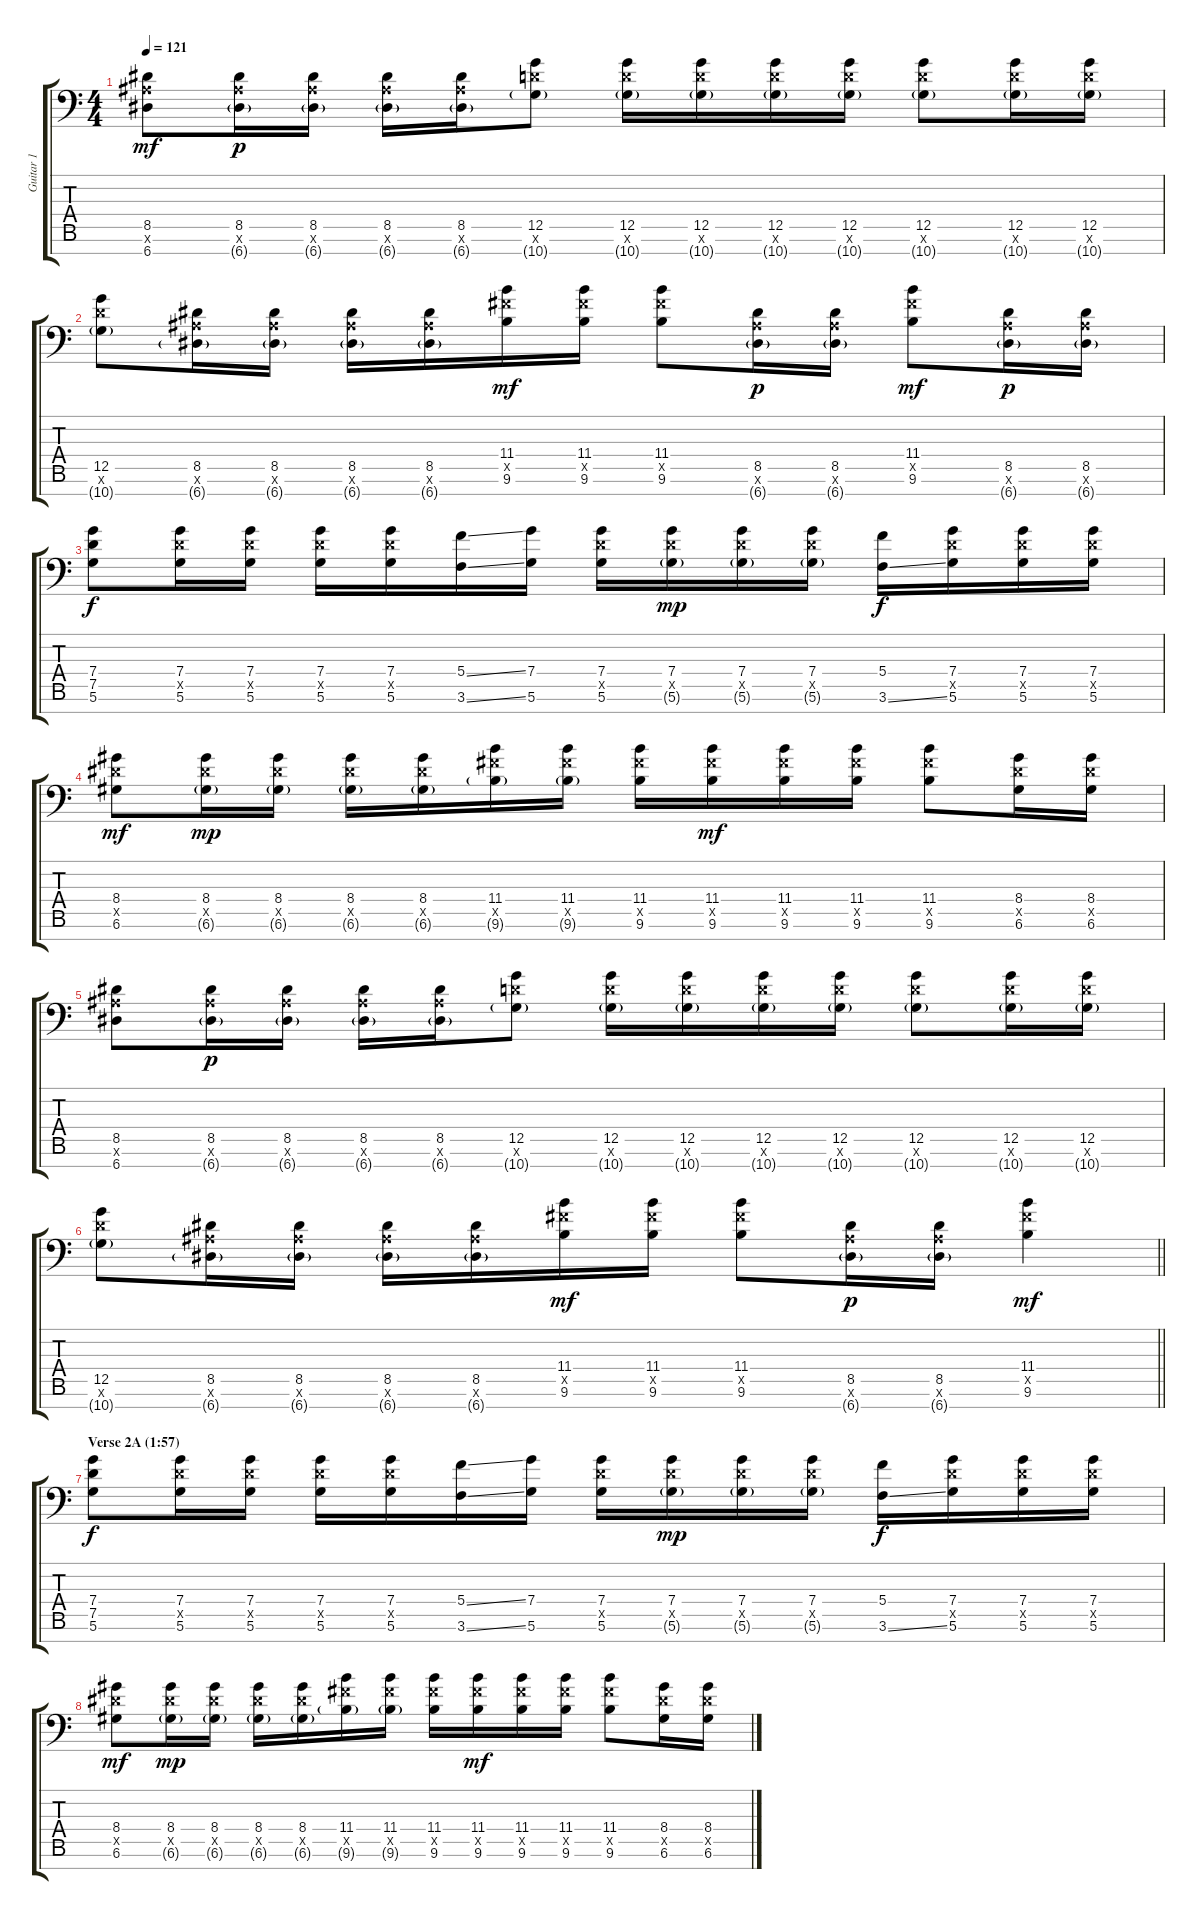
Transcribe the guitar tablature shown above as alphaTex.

\track ("Guitar 1" "Guitar 1") {instrument distortionguitar}
\staff {score tabs}
\tuning (D4 A3 F3 C3 G2 D2 A1) {hide}
\ts (4 4)
\tempo 121
\clef f4
\ks c
(8.5 8.6{x} 6.7).8{dy mf} (8.5 8.6{x} 6.7{g}).16{dy p} (8.5 8.6{x} 6.7{g}).16 (8.5 8.6{x} 6.7{g}).16 (8.5 8.6{x} 6.7{g}).16 (12.5 12.6{x} 10.7{g}).8 (12.5 12.6{x} 10.7{g}).16 (12.5 12.6{x} 10.7{g}).16 (12.5 12.6{x} 10.7{g}).16 (12.5 12.6{x} 10.7{g}).16 (12.5 12.6{x} 10.7{g}).8 (12.5 12.6{x} 10.7{g}).16 (12.5 12.6{x} 10.7{g}).16 |
(12.5 12.6{x} 10.7{g}).8 (8.5 8.6{x} 6.7{g}).16 (8.5 8.6{x} 6.7{g}).16 (8.5 8.6{x} 6.7{g}).16 (8.5 8.6{x} 6.7{g}).16 (11.4 11.5{x} 9.6).16{dy mf} (11.4 11.5{x} 9.6).16 (11.4 11.5{x} 9.6).8 (8.5 8.6{x} 6.7{g}).16{dy p} (8.5 8.6{x} 6.7{g}).16 (11.4 11.5{x} 9.6).8{dy mf} (8.5 8.6{x} 6.7{g}).16{dy p} (8.5 8.6{x} 6.7{g}).16 |
(7.4 7.5 5.6).8{dy f} (7.4 7.5{x} 5.6).16 (7.4 7.5{x} 5.6).16 (7.4 7.5{x} 5.6).16 (7.4 7.5{x} 5.6).16 (5.4{ss} 3.6{ss}).16 (7.4 5.6).16 (7.4 7.5{x} 5.6).16 (7.4 7.5{x} 5.6{g}).16{dy mp} (7.4 7.5{x} 5.6{g}).16 (7.4 7.5{x} 5.6{g}).16 (5.4 3.6{ss}).16{dy f} (7.4 7.5{x} 5.6).16 (7.4 7.5{x} 5.6).16 (7.4 7.5{x} 5.6).16 |
(8.4 8.5{x} 6.6).8{dy mf} (8.4 8.5{x} 6.6{g}).16{dy mp} (8.4 8.5{x} 6.6{g}).16 (8.4 8.5{x} 6.6{g}).16 (8.4 8.5{x} 6.6{g}).16 (11.4 11.5{x} 9.6{g}).16 (11.4 11.5{x} 9.6{g}).16 (11.4 11.5{x} 9.6).16 (11.4 11.5{x} 9.6).16{dy mf} (11.4 11.5{x} 9.6).16 (11.4 11.5{x} 9.6).16 (11.4 11.5{x} 9.6).8 (8.4 8.5{x} 6.6).16 (8.4 8.5{x} 6.6).16 |
(8.5 8.6{x} 6.7).8 (8.5 8.6{x} 6.7{g}).16{dy p} (8.5 8.6{x} 6.7{g}).16 (8.5 8.6{x} 6.7{g}).16 (8.5 8.6{x} 6.7{g}).16 (12.5 12.6{x} 10.7{g}).8 (12.5 12.6{x} 10.7{g}).16 (12.5 12.6{x} 10.7{g}).16 (12.5 12.6{x} 10.7{g}).16 (12.5 12.6{x} 10.7{g}).16 (12.5 12.6{x} 10.7{g}).8 (12.5 12.6{x} 10.7{g}).16 (12.5 12.6{x} 10.7{g}).16 |
\barLineRight lightlight
(12.5 12.6{x} 10.7{g}).8 (8.5 8.6{x} 6.7{g}).16 (8.5 8.6{x} 6.7{g}).16 (8.5 8.6{x} 6.7{g}).16 (8.5 8.6{x} 6.7{g}).16 (11.4 11.5{x} 9.6).16{dy mf} (11.4 11.5{x} 9.6).16 (11.4 11.5{x} 9.6).8 (8.5 8.6{x} 6.7{g}).16{dy p} (8.5 8.6{x} 6.7{g}).16 (11.4 11.5{x} 9.6).4{dy mf} |
\section ("" "Verse 2A (1:57)")
(7.4 7.5 5.6).8{dy f} (7.4 7.5{x} 5.6).16 (7.4 7.5{x} 5.6).16 (7.4 7.5{x} 5.6).16 (7.4 7.5{x} 5.6).16 (5.4{ss} 3.6{ss}).16 (7.4 5.6).16 (7.4 7.5{x} 5.6).16 (7.4 7.5{x} 5.6{g}).16{dy mp} (7.4 7.5{x} 5.6{g}).16 (7.4 7.5{x} 5.6{g}).16 (5.4 3.6{ss}).16{dy f} (7.4 7.5{x} 5.6).16 (7.4 7.5{x} 5.6).16 (7.4 7.5{x} 5.6).16 |
(8.4 8.5{x} 6.6).8{dy mf} (8.4 8.5{x} 6.6{g}).16{dy mp} (8.4 8.5{x} 6.6{g}).16 (8.4 8.5{x} 6.6{g}).16 (8.4 8.5{x} 6.6{g}).16 (11.4 11.5{x} 9.6{g}).16 (11.4 11.5{x} 9.6{g}).16 (11.4 11.5{x} 9.6).16 (11.4 11.5{x} 9.6).16{dy mf} (11.4 11.5{x} 9.6).16 (11.4 11.5{x} 9.6).16 (11.4 11.5{x} 9.6).8 (8.4 8.5{x} 6.6).16 (8.4 8.5{x} 6.6).16
